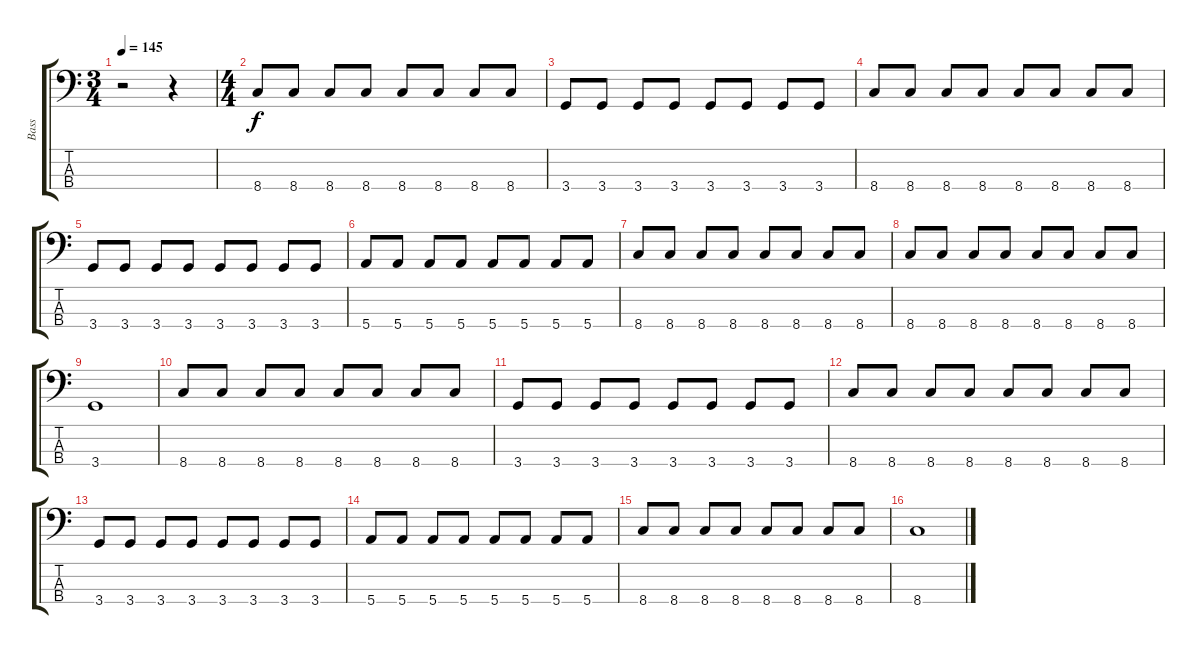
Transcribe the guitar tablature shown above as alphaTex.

\track ("Bass" "Bass") {instrument electricbasspick}
\staff {score tabs}
\tuning (G2 D2 A1 E1) {hide}
\ts (3 4)
\tempo 145
\clef f4
\ks c
r.2{dy f instrument electricbasspick} r.4 |
\ts (4 4)
8.4.8 8.4.8 8.4.8 8.4.8 8.4.8 8.4.8 8.4.8 8.4.8 |
3.4.8 3.4.8 3.4.8 3.4.8 3.4.8 3.4.8 3.4.8 3.4.8 |
8.4.8 8.4.8 8.4.8 8.4.8 8.4.8 8.4.8 8.4.8 8.4.8 |
3.4.8 3.4.8 3.4.8 3.4.8 3.4.8 3.4.8 3.4.8 3.4.8 |
5.4.8 5.4.8 5.4.8 5.4.8 5.4.8 5.4.8 5.4.8 5.4.8 |
8.4.8 8.4.8 8.4.8 8.4.8 8.4.8 8.4.8 8.4.8 8.4.8 |
8.4.8 8.4.8 8.4.8 8.4.8 8.4.8 8.4.8 8.4.8 8.4.8 |
3.4.1 |
8.4.8 8.4.8 8.4.8 8.4.8 8.4.8 8.4.8 8.4.8 8.4.8 |
3.4.8 3.4.8 3.4.8 3.4.8 3.4.8 3.4.8 3.4.8 3.4.8 |
8.4.8 8.4.8 8.4.8 8.4.8 8.4.8 8.4.8 8.4.8 8.4.8 |
3.4.8 3.4.8 3.4.8 3.4.8 3.4.8 3.4.8 3.4.8 3.4.8 |
5.4.8 5.4.8 5.4.8 5.4.8 5.4.8 5.4.8 5.4.8 5.4.8 |
8.4.8 8.4.8 8.4.8 8.4.8 8.4.8 8.4.8 8.4.8 8.4.8 |
8.4.1
